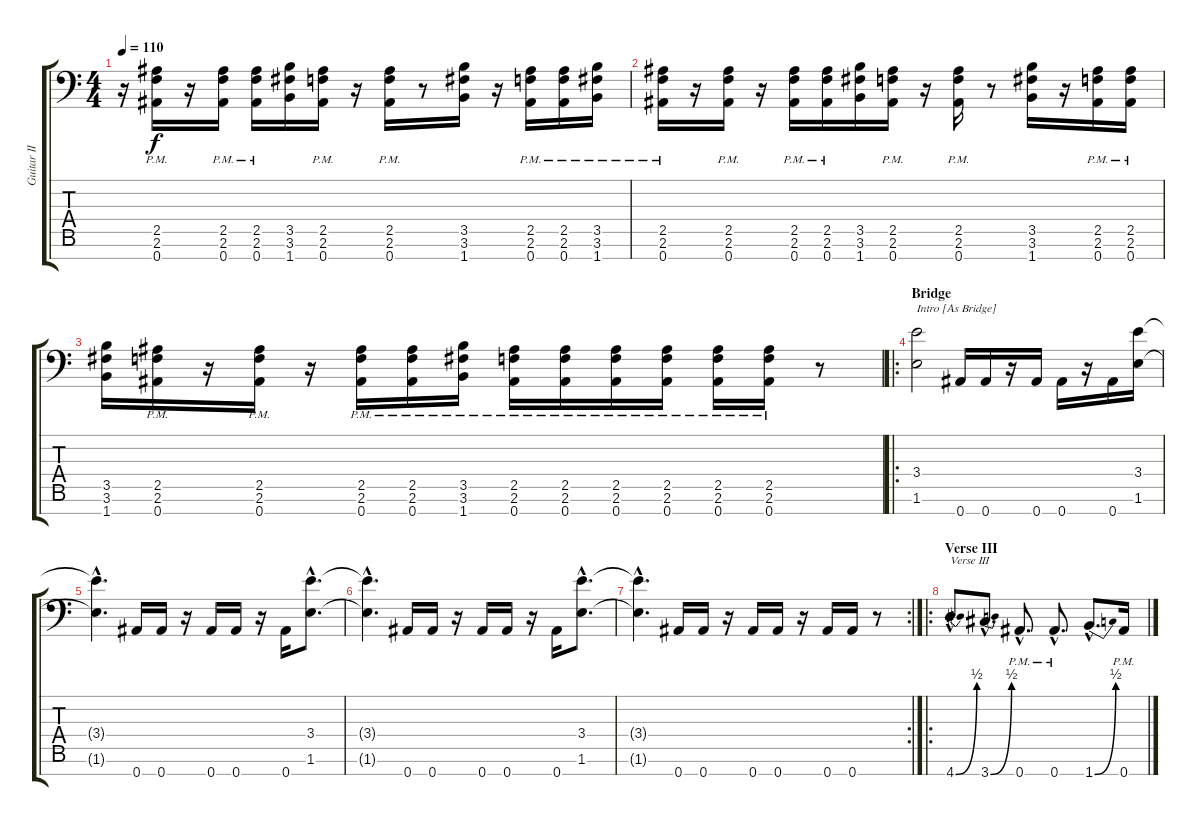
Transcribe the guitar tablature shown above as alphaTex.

\track ("Guitar II [Martin Hagstrom]" "Guitar II ") {instrument distortionguitar}
\staff {score tabs}
\tuning (Eb4 Bb3 Gb3 Db3 Ab2 Eb2 Bb1) {hide}
\ts (4 4)
\tempo 110
\clef f4
\ks c
r.16{dy f} (2.5{pm} 2.6{pm} 0.7{pm}).16 r.16 (2.5{pm} 2.6{pm} 0.7{pm}).16 (2.5{pm} 2.6{pm} 0.7{pm}).16 (3.5 3.6 1.7).16 (2.5{pm} 2.6{pm} 0.7{pm}).16 r.16 (2.5{pm} 2.6{pm} 0.7{pm}).16 r.8 (3.5 3.6 1.7).16 r.16 (2.5{pm} 2.6{pm} 0.7{pm}).16 (2.5{pm} 2.6{pm} 0.7{pm}).16 (3.5{pm} 3.6{pm} 1.7{pm}).16 |
(2.5{pm} 2.6{pm} 0.7{pm}).16 r.16 (2.5{pm} 2.6{pm} 0.7{pm}).16 r.16 (2.5{pm} 2.6{pm} 0.7{pm}).16 (2.5{pm} 2.6{pm} 0.7{pm}).16 (3.5 3.6 1.7).16 (2.5{pm} 2.6{pm} 0.7{pm}).16 r.16 (2.5{pm} 2.6{pm} 0.7{pm}).16 r.8 (3.5 3.6 1.7).16 r.16 (2.5{pm} 2.6{pm} 0.7{pm}).16 (2.5{pm} 2.6{pm} 0.7{pm}).16 |
(3.5 3.6 1.7).16 (2.5{pm} 2.6{pm} 0.7{pm}).16 r.16 (2.5{pm} 2.6{pm} 0.7{pm}).16 r.16 (2.5{pm} 2.6{pm} 0.7{pm}).16 (2.5{pm} 2.6{pm} 0.7{pm}).16 (3.5{pm} 3.6{pm} 1.7{pm}).16 (2.5{pm} 2.6{pm} 0.7{pm}).16 (2.5{pm} 2.6{pm} 0.7{pm}).16 (2.5{pm} 2.6{pm} 0.7{pm}).16 (2.5{pm} 2.6{pm} 0.7{pm}).16 (2.5{pm} 2.6{pm} 0.7{pm}).16 (2.5{pm} 2.6{pm} 0.7{pm}).16 r.8 |
\ro
\section ("" "Bridge")
(3.4 1.6).2{txt "Intro [As Bridge]"} 0.7.16 0.7.16 r.16 0.7.16 0.7.16 r.16 0.7.16 (3.4 1.6).16 |
(3.4{hac t} 1.6{hac t}).4{d} 0.7.16 0.7.16 r.16 0.7.16 0.7.16 r.16 0.7.16 (3.4{hac} 1.6{hac}).8{d} |
(3.4{hac t} 1.6{hac t}).4{d} 0.7.16 0.7.16 r.16 0.7.16 0.7.16 r.16 0.7.16 (3.4{hac} 1.6{hac}).8{d} |
\rc 2
(3.4{hac t} 1.6{hac t}).4{d} 0.7.16 0.7.16 r.16 0.7.16 0.7.16 r.16 0.7.16 0.7.16 r.8 |
\ro
\section ("" "Verse III")
4.7{be (bend 0 0 60 2) hac}.8{d txt "Verse III"} 3.7{be (bend 0 0 60 2) hac}.8{d} 0.7{hac pm}.8{d} 0.7{hac pm}.8{d} 1.7{be (bend 0 0 60 2) hac}.8{d} 0.7{pm}.16
